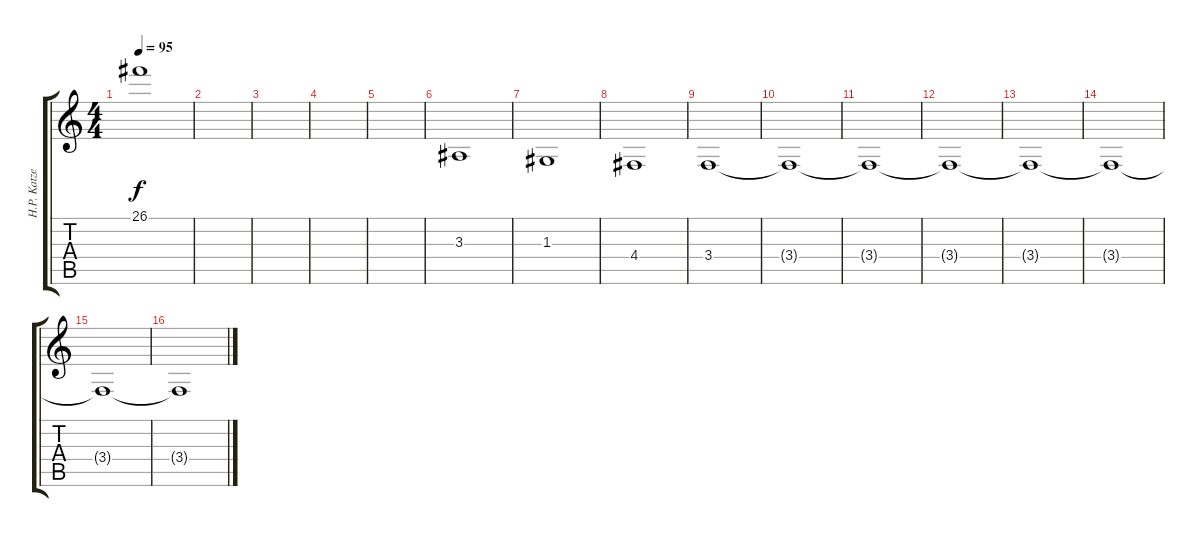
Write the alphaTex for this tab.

\track ("H.P. Katzenburg (Bells)" "H.P. Katze") {instrument synthvoice}
\staff {score tabs}
\tuning (E4 B3 G3 D3 A2 E2) {hide}
\ts (4 4)
\tempo 95
\clef g2
\ks c
26.1.1{dy f volume 6 instrument tubularbells} |
|
|
|
|
3.3.1 |
1.3.1 |
4.4.1 |
3.4.1 |
3.4{t}.1 |
3.4{t}.1 |
3.4{t}.1 |
3.4{t}.1 |
3.4{t}.1 |
3.4{t}.1 |
3.4{t}.1
